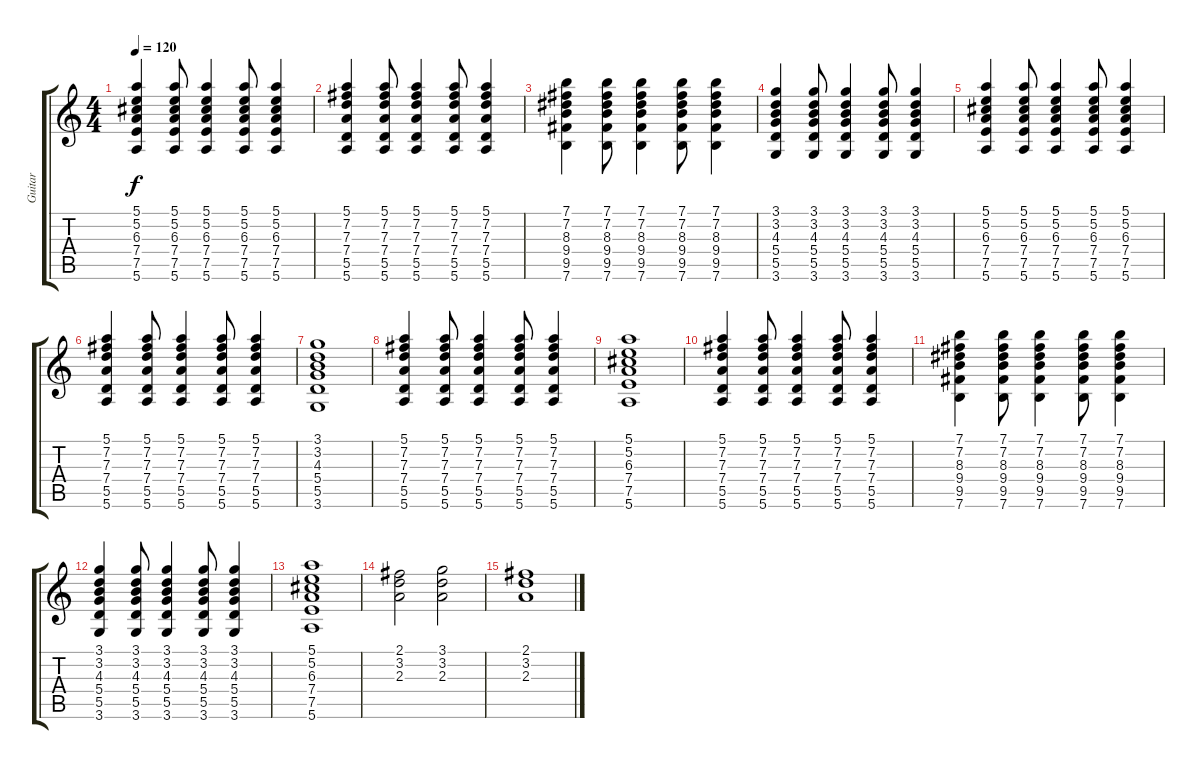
\track ("Guitar" "Guitar") {instrument acousticguitarsteel}
\staff {score tabs}
\tuning (E4 B3 G3 D3 A2 E2) {hide}
\ts (4 4)
\tempo 120
\clef g2
\ks c
(5.1 5.2 6.3 7.4 7.5 5.6).4{dy f} (5.1 5.2 6.3 7.4 7.5 5.6).8 (5.1 5.2 6.3 7.4 7.5 5.6).4 (5.1 5.2 6.3 7.4 7.5 5.6).8 (5.1 5.2 6.3 7.4 7.5 5.6).4 |
(5.1 7.2 7.3 7.4 5.5 5.6).4 (5.1 7.2 7.3 7.4 5.5 5.6).8 (5.1 7.2 7.3 7.4 5.5 5.6).4 (5.1 7.2 7.3 7.4 5.5 5.6).8 (5.1 7.2 7.3 7.4 5.5 5.6).4 |
(7.1 7.2 8.3 9.4 9.5 7.6).4 (7.1 7.2 8.3 9.4 9.5 7.6).8 (7.1 7.2 8.3 9.4 9.5 7.6).4 (7.1 7.2 8.3 9.4 9.5 7.6).8 (7.1 7.2 8.3 9.4 9.5 7.6).4 |
(3.1 3.2 4.3 5.4 5.5 3.6).4 (3.1 3.2 4.3 5.4 5.5 3.6).8 (3.1 3.2 4.3 5.4 5.5 3.6).4 (3.1 3.2 4.3 5.4 5.5 3.6).8 (3.1 3.2 4.3 5.4 5.5 3.6).4 |
(5.1 5.2 6.3 7.4 7.5 5.6).4 (5.1 5.2 6.3 7.4 7.5 5.6).8 (5.1 5.2 6.3 7.4 7.5 5.6).4 (5.1 5.2 6.3 7.4 7.5 5.6).8 (5.1 5.2 6.3 7.4 7.5 5.6).4 |
(5.1 7.2 7.3 7.4 5.5 5.6).4 (5.1 7.2 7.3 7.4 5.5 5.6).8 (5.1 7.2 7.3 7.4 5.5 5.6).4 (5.1 7.2 7.3 7.4 5.5 5.6).8 (5.1 7.2 7.3 7.4 5.5 5.6).4 |
(3.1 3.2 4.3 5.4 5.5 3.6).1 |
(5.1 7.2 7.3 7.4 5.5 5.6).4 (5.1 7.2 7.3 7.4 5.5 5.6).8 (5.1 7.2 7.3 7.4 5.5 5.6).4 (5.1 7.2 7.3 7.4 5.5 5.6).8 (5.1 7.2 7.3 7.4 5.5 5.6).4 |
(5.1 5.2 6.3 7.4 7.5 5.6).1 |
(5.1 7.2 7.3 7.4 5.5 5.6).4 (5.1 7.2 7.3 7.4 5.5 5.6).8 (5.1 7.2 7.3 7.4 5.5 5.6).4 (5.1 7.2 7.3 7.4 5.5 5.6).8 (5.1 7.2 7.3 7.4 5.5 5.6).4 |
(7.1 7.2 8.3 9.4 9.5 7.6).4 (7.1 7.2 8.3 9.4 9.5 7.6).8 (7.1 7.2 8.3 9.4 9.5 7.6).4 (7.1 7.2 8.3 9.4 9.5 7.6).8 (7.1 7.2 8.3 9.4 9.5 7.6).4 |
(3.1 3.2 4.3 5.4 5.5 3.6).4 (3.1 3.2 4.3 5.4 5.5 3.6).8 (3.1 3.2 4.3 5.4 5.5 3.6).4 (3.1 3.2 4.3 5.4 5.5 3.6).8 (3.1 3.2 4.3 5.4 5.5 3.6).4 |
(5.1 5.2 6.3 7.4 7.5 5.6).1 |
(2.1 3.2 2.3).2 (3.1 3.2 2.3).2 |
(2.1 3.2 2.3).1
